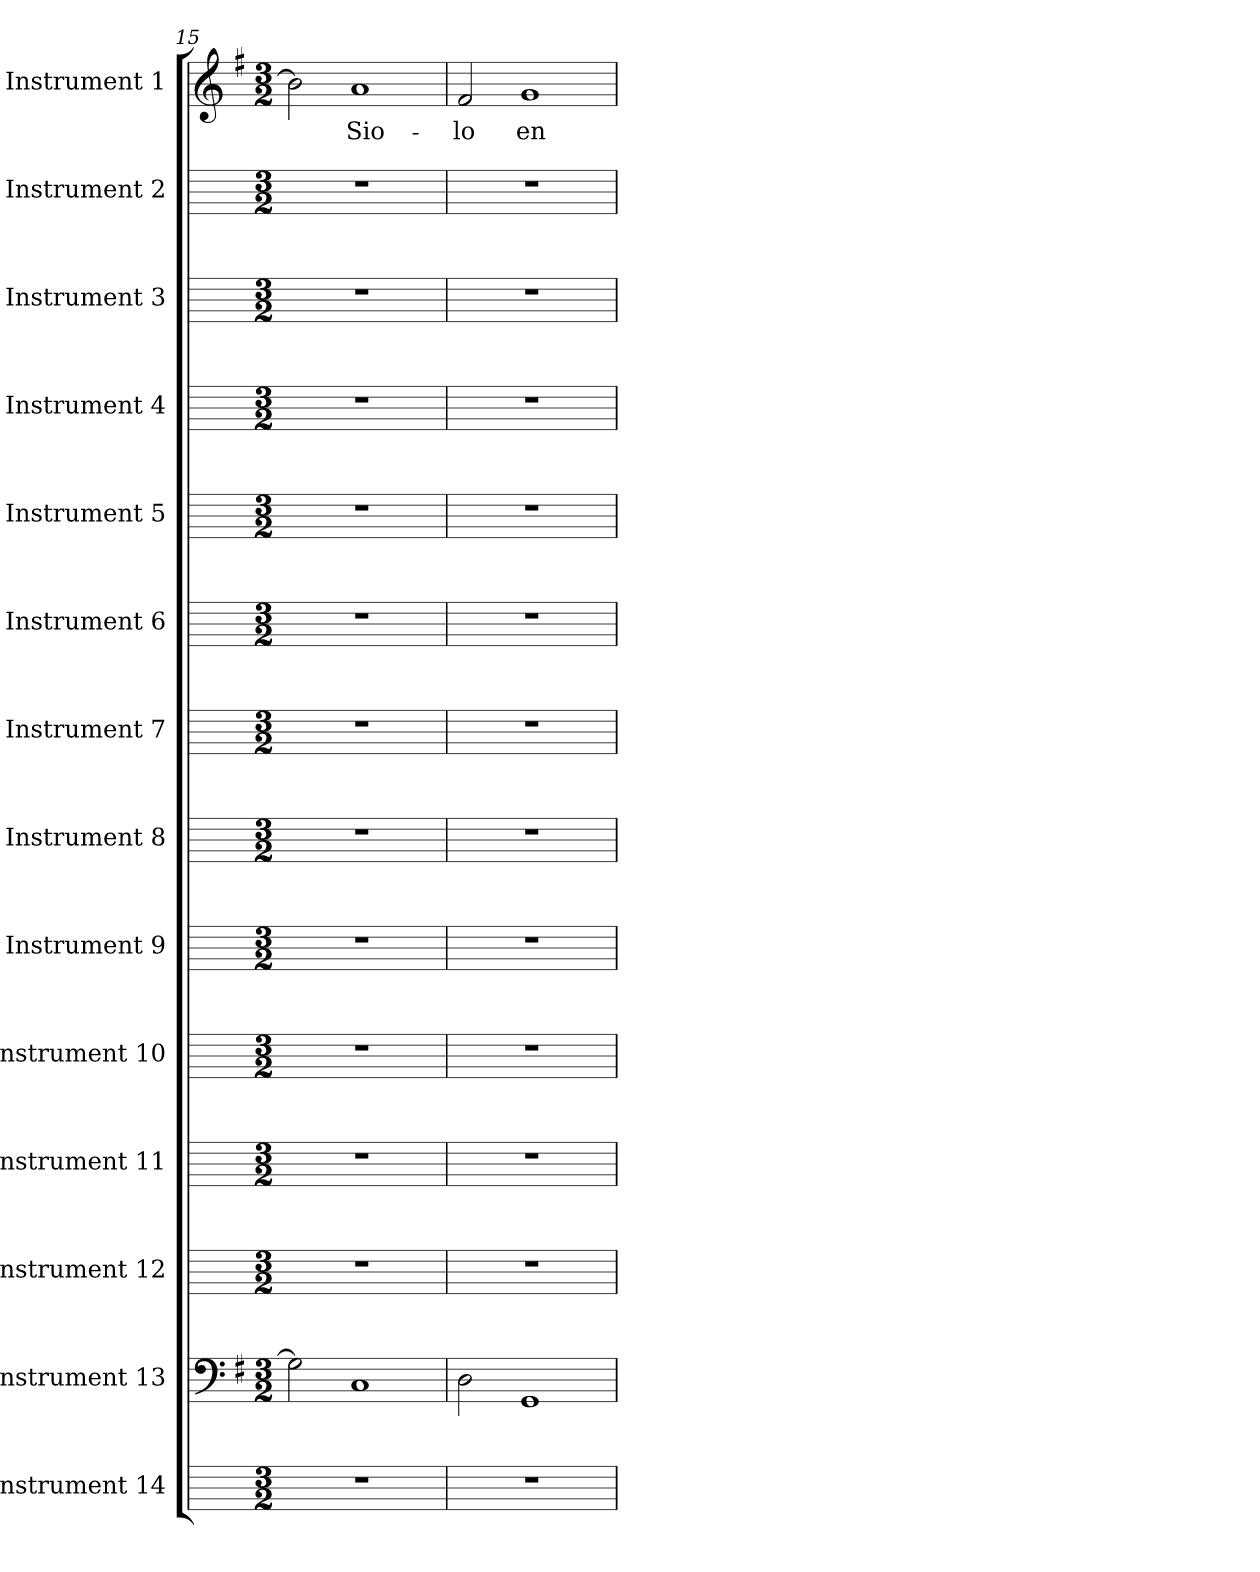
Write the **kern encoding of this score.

**kern	**kern	**kern	**kern	**kern	**kern	**kern	**kern	**kern	**kern	**kern	**kern	**kern	**kern	**text
*part14	*part13	*part12	*part11	*part10	*part9	*part8	*part7	*part6	*part5	*part4	*part3	*part2	*part1	*part1
*staff14	*staff13	*staff12	*staff11	*staff10	*staff9	*staff8	*staff7	*staff6	*staff5	*staff4	*staff3	*staff2	*staff1	*staff1
*I"Instrument 14	*I"Instrument 13	*I"Instrument 12	*I"Instrument 11	*I"Instrument 10	*I"Instrument 9	*I"Instrument 8	*I"Instrument 7	*I"Instrument 6	*I"Instrument 5	*I"Instrument 4	*I"Instrument 3	*I"Instrument 2	*I"Instrument 1	*
*	*clefF4	*	*	*	*	*	*	*	*	*	*	*	*clefG2	*
*k[]	*k[f#]	*k[]	*k[]	*k[]	*k[]	*k[]	*k[]	*k[]	*k[]	*k[]	*k[]	*k[]	*k[f#]	*
*C:	*G:	*C:	*C:	*C:	*C:	*C:	*C:	*C:	*C:	*C:	*C:	*C:	*G:	*
*M3/2	*M3/2	*M3/2	*M3/2	*M3/2	*M3/2	*M3/2	*M3/2	*M3/2	*M3/2	*M3/2	*M3/2	*M3/2	*M3/2	*
=15	=15	=15	=15	=15	=15	=15	=15	=15	=15	=15	=15	=15	=15	=15
!	!	!	!	!	!	!	!	!	!	!	!	!	!	!LO:LY:b:cj
1.r	2G\]	1.r	1.r	1.r	1.r	1.r	1.r	1.r	1.r	1.r	1.r	1.r	2b\]	.
!	!	!	!	!	!	!	!	!	!	!	!	!	!	!LO:LY:b:cj
.	1C	.	.	.	.	.	.	.	.	.	.	.	1a	Sio-
=16	=16	=16	=16	=16	=16	=16	=16	=16	=16	=16	=16	=16	=16	=16
!	!	!	!	!	!	!	!	!	!	!	!	!	!	!LO:LY:b:cj
1.r	2D\	1.r	1.r	1.r	1.r	1.r	1.r	1.r	1.r	1.r	1.r	1.r	2f#/	-lo
!	!	!	!	!	!	!	!	!	!	!	!	!	!	!LO:LY:b:cj
.	1GG	.	.	.	.	.	.	.	.	.	.	.	1g	en
=	=	=	=	=	=	=	=	=	=	=	=	=	=	=
*-	*-	*-	*-	*-	*-	*-	*-	*-	*-	*-	*-	*-	*-	*-
